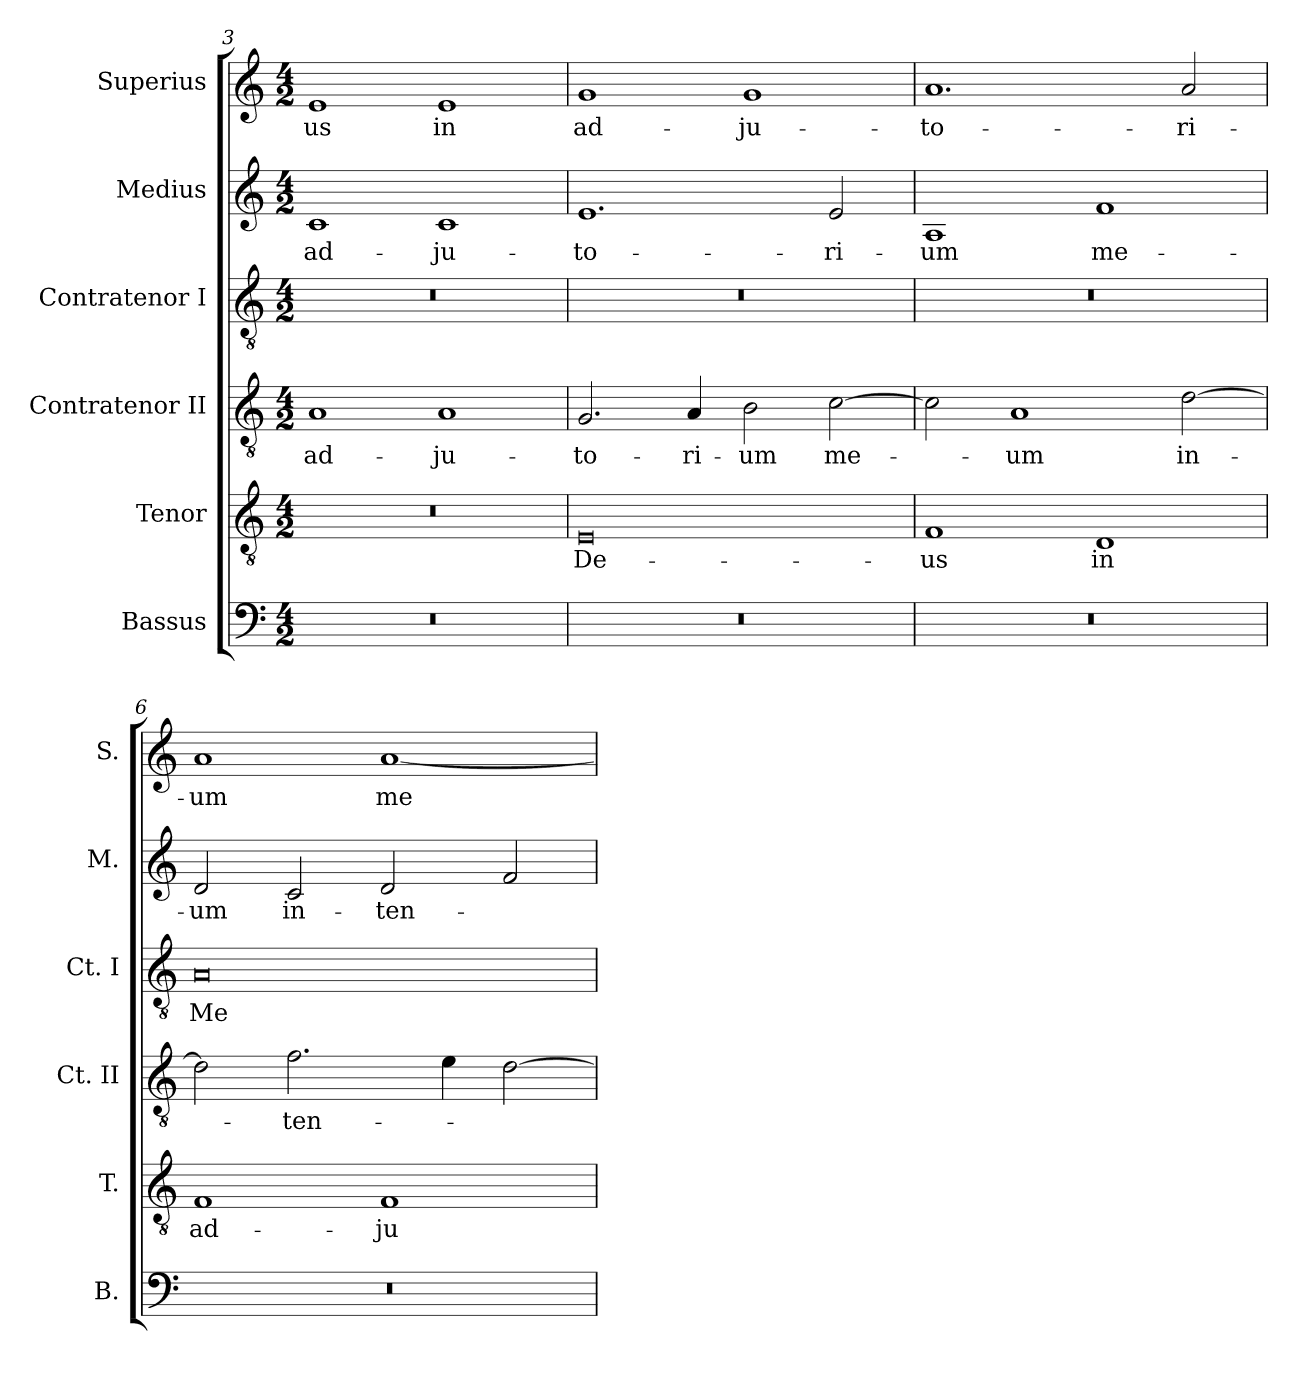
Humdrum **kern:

**kern	**kern	**text	**kern	**text	**kern	**text	**kern	**text	**kern	**text
*part6	*part5	*part5	*part4	*part4	*part3	*part3	*part2	*part2	*part1	*part1
*staff6	*staff5	*staff5	*staff4	*staff4	*staff3	*staff3	*staff2	*staff2	*staff1	*staff1
*I"Bassus	*I"Tenor	*	*I"Contratenor II	*	*I"Contratenor I	*	*I"Medius	*	*I"Superius	*
*I'B.	*I'T.	*	*I'Ct. II	*	*I'Ct. I	*	*I'M.	*	*I'S.	*
*clefF4	*clefGv2	*	*clefGv2	*	*clefGv2	*	*clefG2	*	*clefG2	*
*	*ITrd7c12	*	*ITrd7c12	*	*ITrd7c12	*	*	*	*	*
*k[]	*k[]	*	*k[]	*	*k[]	*	*k[]	*	*k[]	*
*C:	*C:	*	*C:	*	*C:	*	*C:	*	*C:	*
*M4/2	*M4/2	*	*M4/2	*	*M4/2	*	*M4/2	*	*M4/2	*
=3	=3	=3	=3	=3	=3	=3	=3	=3	=3	=3
!LO:N:vis=1	!LO:N:vis=1	!	!	!	!	!	!	!	!	!
!	!	!	!	!LO:LY:b:color=#000000	!LO:N:vis=1	!	!	!	!	!
!	!	!	!	!	!	!	!	!LO:LY:b:color=#000000	!	!
!	!	!	!	!	!	!	!	!	!	!LO:LY:b:color=#000000
0r	0r	.	1AAi	ad-	0r	.	1ci	ad-	1ei	-us
!	!	!	!	!LO:LY:b:color=#000000	!	!	!	!	!	!
!	!	!	!	!	!	!	!	!LO:LY:b:color=#000000	!	!
!	!	!	!	!	!	!	!	!	!	!LO:LY:b:color=#000000
.	.	.	1AAi	-ju-	.	.	1ci	-ju-	1ei	in
=4	=4	=4	=4	=4	=4	=4	=4	=4	=4	=4
!LO:N:vis=1	!	!	!	!	!	!	!	!	!	!
!	!	!LO:LY:b:color=#000000	!	!	!	!	!	!	!	!
!	!	!	!	!LO:LY:b:color=#000000	!LO:N:vis=1	!	!	!	!	!
!	!	!	!	!	!	!	!	!LO:LY:b:color=#000000	!	!
!	!	!	!	!	!	!	!	!	!	!LO:LY:b:color=#000000
0r	0EEi	De-	2.GGi/	-to-	0r	.	1.ei	-to-	1gi	ad-
!	!	!	!	!LO:LY:b:color=#000000	!	!	!	!	!	!
.	.	.	4AAi/	-ri-	.	.	.	.	.	.
!	!	!	!	!LO:LY:b:color=#000000	!	!	!	!	!	!
!	!	!	!	!	!	!	!	!	!	!LO:LY:b:color=#000000
.	.	.	2BBi\	-um	.	.	.	.	1gi	-ju-
!	!	!	!	!LO:LY:b:color=#000000	!	!	!	!	!	!
!	!	!	!	!	!	!	!	!LO:LY:b:color=#000000	!	!
.	.	.	[>2Ci\	me-	.	.	2ei/	-ri-	.	.
=5	=5	=5	=5	=5	=5	=5	=5	=5	=5	=5
!LO:N:vis=1	!	!	!	!	!	!	!	!	!	!
!	!	!LO:LY:b:color=#000000	!	!	!LO:N:vis=1	!	!	!	!	!
!	!	!	!	!	!	!	!	!LO:LY:b:color=#000000	!	!
!	!	!	!	!	!	!	!	!	!	!LO:LY:b:color=#000000
0r	1FFi	-us	2Ci\]	.	0r	.	1Ai	-um	1.ai	-to-
!	!	!	!	!LO:LY:b:color=#000000	!	!	!	!	!	!
.	.	.	1AAi	-um	.	.	.	.	.	.
!	!	!LO:LY:b:color=#000000	!	!	!	!	!	!	!	!
!	!	!	!	!	!	!	!	!LO:LY:b:color=#000000	!	!
.	1DDi	in	.	.	.	.	1fi	me-	.	.
!	!	!	!	!LO:LY:b:color=#000000	!	!	!	!	!	!
!	!	!	!	!	!	!	!	!	!	!LO:LY:b:color=#000000
.	.	.	[>2Di\	in-	.	.	.	.	2ai/	-ri-
!!LO:LB:g=z
=6	=6	=6	=6	=6	=6	=6	=6	=6	=6	=6
!LO:N:vis=1	!	!	!	!	!	!	!	!	!	!
!	!	!LO:LY:b:color=#000000	!	!	!	!	!	!	!	!
!	!	!	!	!	!	!LO:LY:b:color=#000000	!	!	!	!
!	!	!	!	!	!	!	!	!LO:LY:b:color=#000000	!	!
!	!	!	!	!	!	!	!	!	!	!LO:LY:b:color=#000000
0r	1FFi	ad-	2Di\]	.	0AAi	Me-	2di/	-um	1ai	-um
!	!	!	!	!LO:LY:b:color=#000000	!	!	!	!	!	!
!	!	!	!	!	!	!	!	!LO:LY:b:color=#000000	!	!
.	.	.	2.Fi\	-ten-	.	.	2ci/	in-	.	.
!	!	!LO:LY:b:color=#000000	!	!	!	!	!	!	!	!
!	!	!	!	!	!	!	!	!LO:LY:b:color=#000000	!	!
!	!	!	!	!	!	!	!	!	!	!LO:LY:b:color=#000000
.	1FFi	-ju-	.	.	.	.	2di/	-ten-	[<1ai	me-
.	.	.	4Ei\	.	.	.	.	.	.	.
.	.	.	[>2Di\	.	.	.	2fi/	.	.	.
=	=	=	=	=	=	=	=	=	=	=
*-	*-	*-	*-	*-	*-	*-	*-	*-	*-	*-
